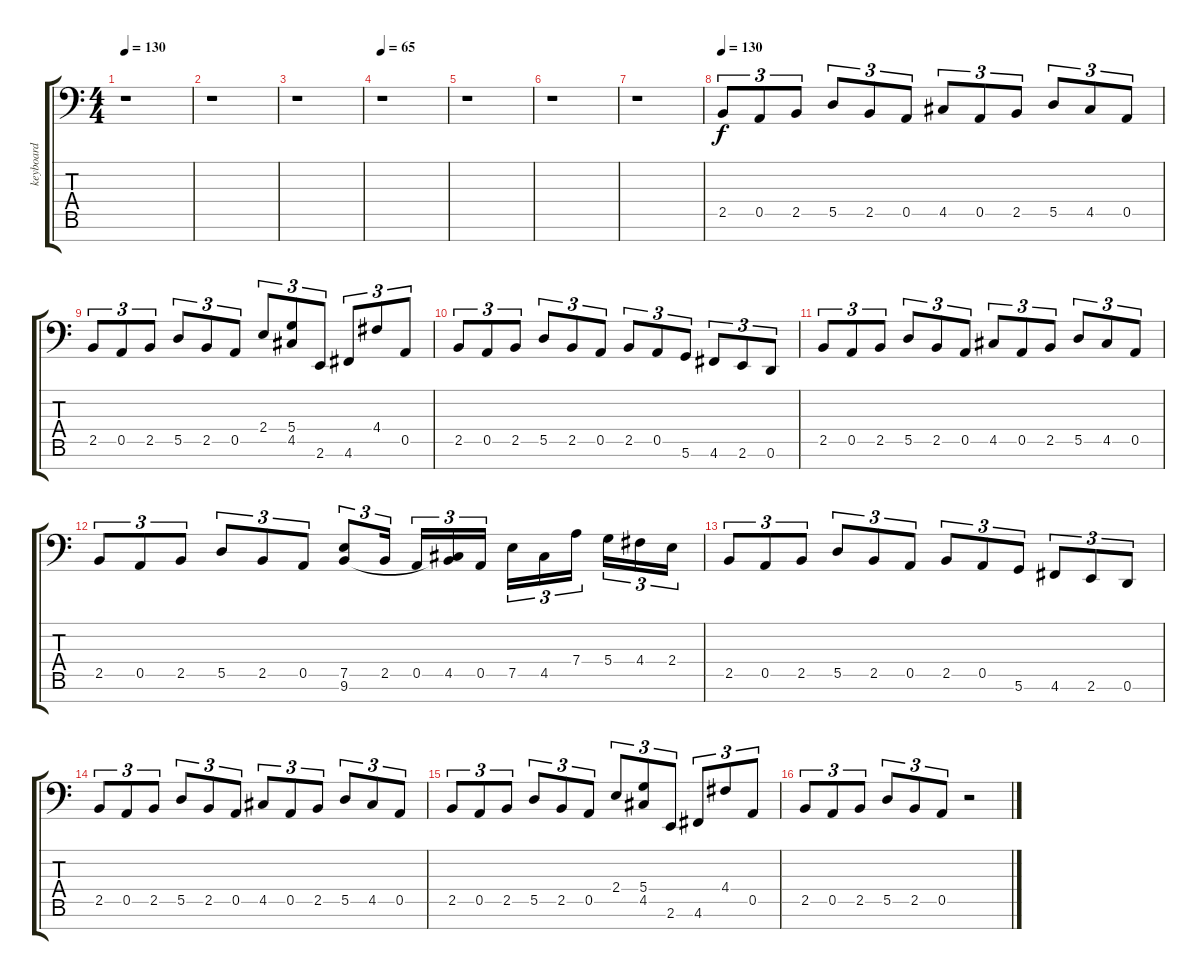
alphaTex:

\track ("keyboard" "keyboard") {instrument baritonesax}
\staff {score tabs}
\tuning (E4 B3 G3 D3 A2 D2 D1) {hide}
\ts (4 4)
\tempo 130
\clef f4
\ks c
r.1{dy f} |
r.1 |
r.1 |
\tempo 65
r.1 |
r.1 |
r.1 |
r.1 |
\tempo 130
2.5.8{tu (3 2)} 0.5.8{tu (3 2)} 2.5.8{tu (3 2)} 5.5.8{tu (3 2)} 2.5.8{tu (3 2)} 0.5.8{tu (3 2)} 4.5.8{tu (3 2)} 0.5.8{tu (3 2)} 2.5.8{tu (3 2)} 5.5.8{tu (3 2)} 4.5.8{tu (3 2)} 0.5.8{tu (3 2)} |
2.5.8{tu (3 2)} 0.5.8{tu (3 2)} 2.5.8{tu (3 2)} 5.5.8{tu (3 2)} 2.5.8{tu (3 2)} 0.5.8{tu (3 2)} 2.4.8{tu (3 2)} (5.4 4.5).8{tu (3 2)} 2.6.8{tu (3 2)} 4.6.8{tu (3 2)} 4.4.8{tu (3 2)} 0.5.8{tu (3 2)} |
2.5.8{tu (3 2)} 0.5.8{tu (3 2)} 2.5.8{tu (3 2)} 5.5.8{tu (3 2)} 2.5.8{tu (3 2)} 0.5.8{tu (3 2)} 2.5.8{tu (3 2)} 0.5.8{tu (3 2)} 5.6.8{tu (3 2)} 4.6.8{tu (3 2)} 2.6.8{tu (3 2)} 0.6.8{tu (3 2)} |
2.5.8{tu (3 2)} 0.5.8{tu (3 2)} 2.5.8{tu (3 2)} 5.5.8{tu (3 2)} 2.5.8{tu (3 2)} 0.5.8{tu (3 2)} 4.5.8{tu (3 2)} 0.5.8{tu (3 2)} 2.5.8{tu (3 2)} 5.5.8{tu (3 2)} 4.5.8{tu (3 2)} 0.5.8{tu (3 2)} |
2.5.8{tu (3 2)} 0.5.8{tu (3 2)} 2.5.8{tu (3 2)} 5.5.8{tu (3 2)} 2.5.8{tu (3 2)} 0.5.8{tu (3 2)} (7.5 9.6).8{tu (3 2)} 2.5.16{tu (3 2)} 0.5.16{tu (3 2)} (4.5 9.6{t}).16{tu (3 2)} 0.5.16{tu (3 2)} 7.5.16{tu (3 2)} 4.5.16{tu (3 2)} 7.4.16{tu (3 2)} 5.4.16{tu (3 2)} 4.4.16{tu (3 2)} 2.4.16{tu (3 2)} |
2.5.8{tu (3 2)} 0.5.8{tu (3 2)} 2.5.8{tu (3 2)} 5.5.8{tu (3 2)} 2.5.8{tu (3 2)} 0.5.8{tu (3 2)} 2.5.8{tu (3 2)} 0.5.8{tu (3 2)} 5.6.8{tu (3 2)} 4.6.8{tu (3 2)} 2.6.8{tu (3 2)} 0.6.8{tu (3 2)} |
2.5.8{tu (3 2)} 0.5.8{tu (3 2)} 2.5.8{tu (3 2)} 5.5.8{tu (3 2)} 2.5.8{tu (3 2)} 0.5.8{tu (3 2)} 4.5.8{tu (3 2)} 0.5.8{tu (3 2)} 2.5.8{tu (3 2)} 5.5.8{tu (3 2)} 4.5.8{tu (3 2)} 0.5.8{tu (3 2)} |
2.5.8{tu (3 2)} 0.5.8{tu (3 2)} 2.5.8{tu (3 2)} 5.5.8{tu (3 2)} 2.5.8{tu (3 2)} 0.5.8{tu (3 2)} 2.4.8{tu (3 2)} (5.4 4.5).8{tu (3 2)} 2.6.8{tu (3 2)} 4.6.8{tu (3 2)} 4.4.8{tu (3 2)} 0.5.8{tu (3 2)} |
2.5.8{tu (3 2)} 0.5.8{tu (3 2)} 2.5.8{tu (3 2)} 5.5.8{tu (3 2)} 2.5.8{tu (3 2)} 0.5.8{tu (3 2)} r.2
